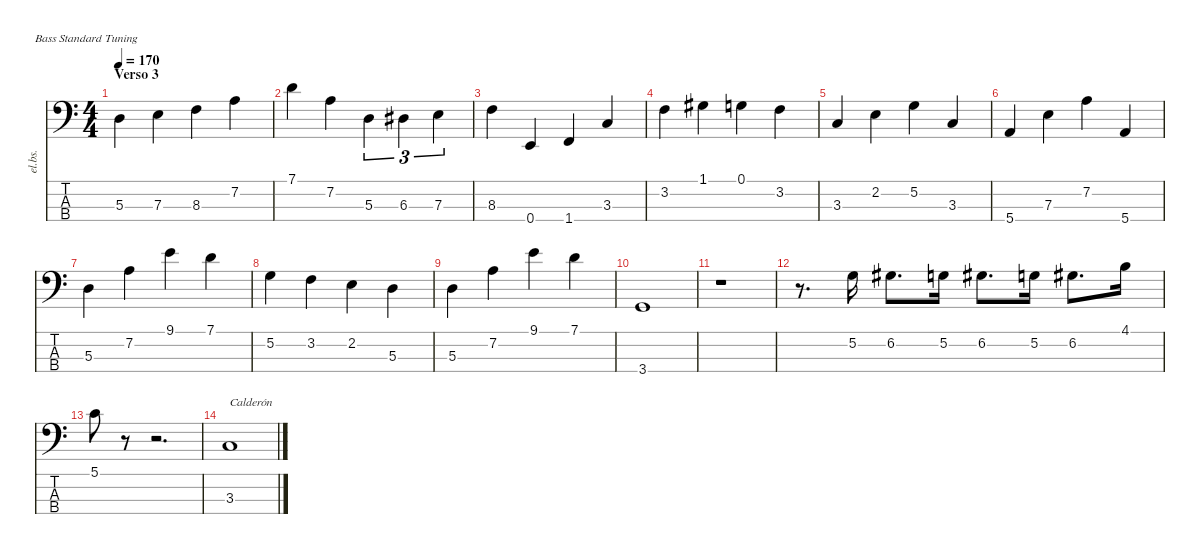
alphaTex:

\defaultSystemsLayout 4
\hideDynamics
\bracketExtendMode nobrackets
\otherSystemsTrackNameOrientation horizontal
\track ("Bass" "el.bs.") {instrument electricbassfinger}
\staff {score tabs}
\tuning (G2 D2 A1 E1)
\ts (4 4)
\section ("" "Verso 3")
\tempo 170
\clef f4
\ks c
5.3.4{dy f beam Down} 7.3.4{beam Down} 8.3.4{beam Down} 7.2.4{beam Down} |
7.1.4{beam Down} 7.2.4{beam Down} 5.3.4{tu (3 2) beam Down} 6.3{acc #}.4{tu (3 2) beam Down} 7.3.4{tu (3 2) beam Down} |
8.3.4{beam Down} 0.4.4{beam Up} 1.4.4{beam Up} 3.3.4{beam Up} |
3.2.4{beam Down} 1.1{acc #}.4{beam Down} 0.1.4{beam Down} 3.2.4{beam Down} |
3.3.4{beam Up} 2.2.4{beam Down} 5.2.4{beam Down} 3.3.4{beam Up} |
5.4.4{beam Up} 7.3.4{beam Down} 7.2.4{beam Down} 5.4.4{beam Up} |
5.3.4{beam Down} 7.2.4{beam Down} 9.1.4{beam Down} 7.1.4{beam Down} |
5.2.4{beam Down} 3.2.4{beam Down} 2.2.4{beam Down} 5.3.4{beam Down} |
5.3.4{beam Down} 7.2.4{beam Down} 9.1.4{beam Down} 7.1.4{beam Down} |
3.4.1{dy mf beam Up} |
r.1{beam Down} |
r.8{d beam Down} 5.2.16{dy f beam Down} 6.2{acc #}.8{d beam Down} 5.2.16{beam Down} 6.2{acc #}.8{d beam Down} 5.2.16{beam Down} 6.2{acc #}.8{d beam Down} 4.1.16{beam Down} |
5.1.8{beam Down} r.8{beam Down} r.2{d beam Down} |
3.3.1{txt "Calderón" beam Up}
